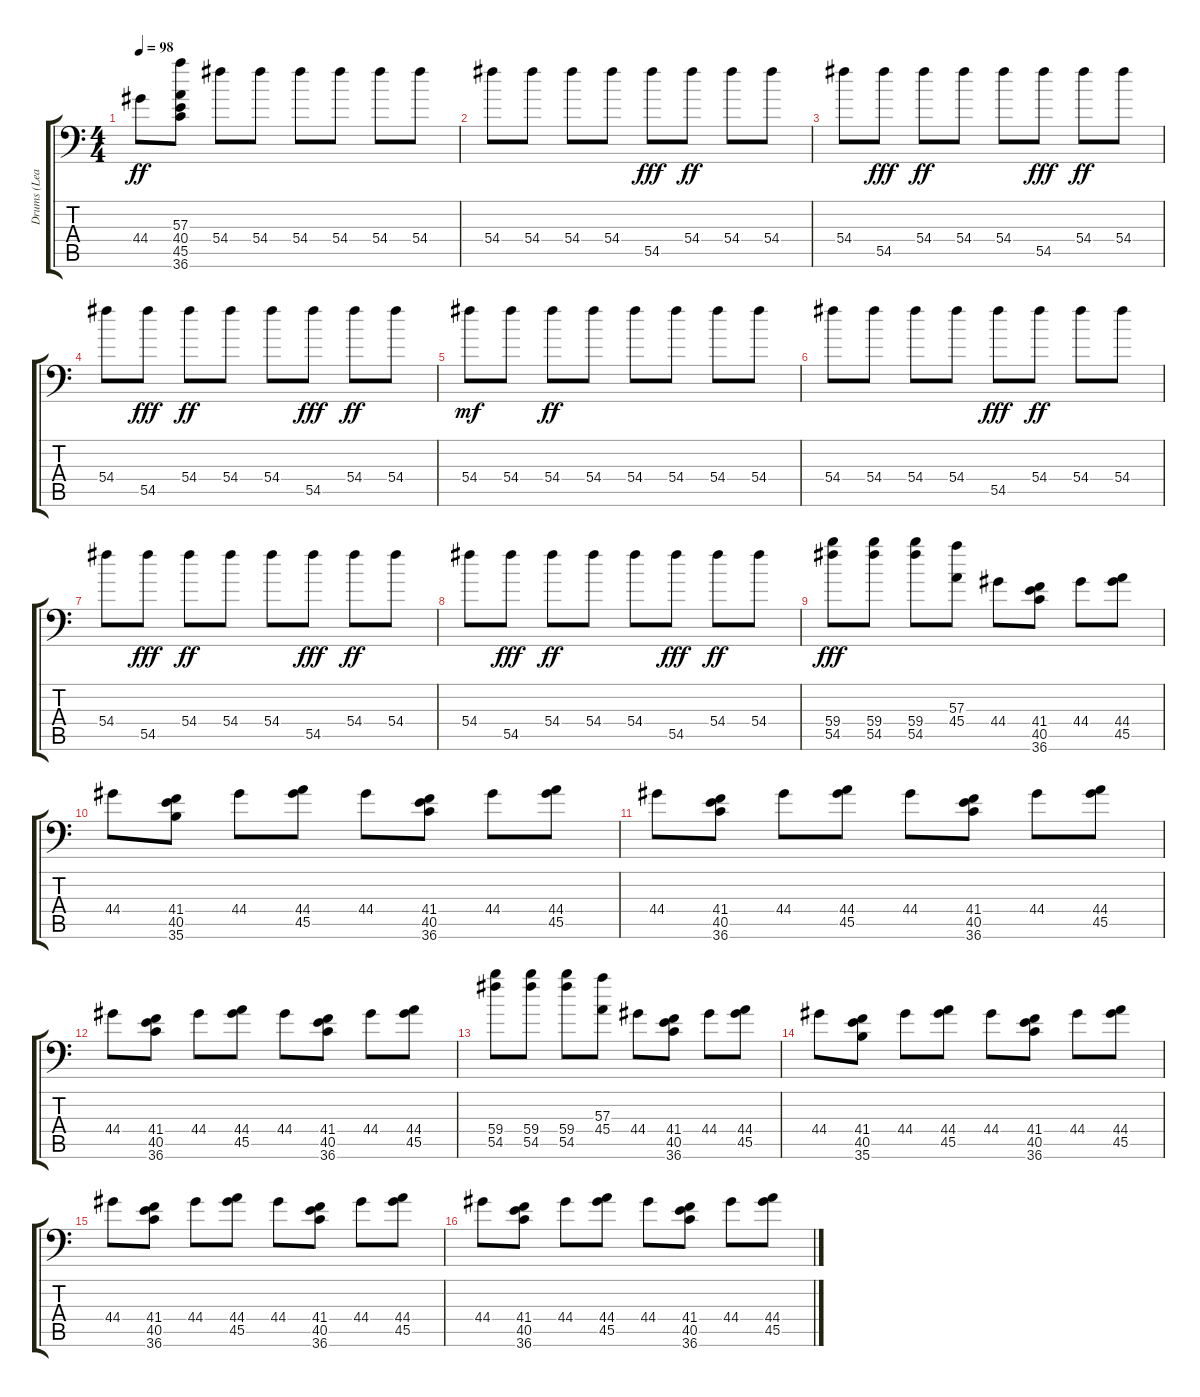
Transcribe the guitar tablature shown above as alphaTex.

\track ("Drums (Leah Shapiro)" "Drums (Lea") {instrument acousticgrandpiano}
\staff {score tabs}
\tuning (C-1 C-1 C-1 C-1 C-1 C-1) {hide}
\ts (4 4)
\tempo 98
\clef f4
\ks c
44.4.8{dy ff} (57.3 40.4 45.5 36.6).8 54.4.8 54.4.8 54.4.8 54.4.8 54.4.8 54.4.8 |
54.4.8 54.4.8 54.4.8 54.4.8 54.5.8{dy fff} 54.4.8{dy ff} 54.4.8 54.4.8 |
54.4.8 54.5.8{dy fff} 54.4.8{dy ff} 54.4.8 54.4.8 54.5.8{dy fff} 54.4.8{dy ff} 54.4.8 |
54.4.8 54.5.8{dy fff} 54.4.8{dy ff} 54.4.8 54.4.8 54.5.8{dy fff} 54.4.8{dy ff} 54.4.8 |
54.4.8{dy mf} 54.4.8 54.4.8{dy ff} 54.4.8 54.4.8 54.4.8 54.4.8 54.4.8 |
54.4.8 54.4.8 54.4.8 54.4.8 54.5.8{dy fff} 54.4.8{dy ff} 54.4.8 54.4.8 |
54.4.8 54.5.8{dy fff} 54.4.8{dy ff} 54.4.8 54.4.8 54.5.8{dy fff} 54.4.8{dy ff} 54.4.8 |
54.4.8 54.5.8{dy fff} 54.4.8{dy ff} 54.4.8 54.4.8 54.5.8{dy fff} 54.4.8{dy ff} 54.4.8 |
(59.4 54.5).8{dy fff} (59.4 54.5).8 (59.4 54.5).8 (57.3 45.4).8 44.4.8 (41.4 40.5 36.6).8 44.4.8 (44.4 45.5).8 |
44.4.8 (41.4 40.5 35.6).8 44.4.8 (44.4 45.5).8 44.4.8 (41.4 40.5 36.6).8 44.4.8 (44.4 45.5).8 |
44.4.8 (41.4 40.5 36.6).8 44.4.8 (44.4 45.5).8 44.4.8 (41.4 40.5 36.6).8 44.4.8 (44.4 45.5).8 |
44.4.8 (41.4 40.5 36.6).8 44.4.8 (44.4 45.5).8 44.4.8 (41.4 40.5 36.6).8 44.4.8 (44.4 45.5).8 |
(59.4 54.5).8 (59.4 54.5).8 (59.4 54.5).8 (57.3 45.4).8 44.4.8 (41.4 40.5 36.6).8 44.4.8 (44.4 45.5).8 |
44.4.8 (41.4 40.5 35.6).8 44.4.8 (44.4 45.5).8 44.4.8 (41.4 40.5 36.6).8 44.4.8 (44.4 45.5).8 |
44.4.8 (41.4 40.5 36.6).8 44.4.8 (44.4 45.5).8 44.4.8 (41.4 40.5 36.6).8 44.4.8 (44.4 45.5).8 |
44.4.8 (41.4 40.5 36.6).8 44.4.8 (44.4 45.5).8 44.4.8 (41.4 40.5 36.6).8 44.4.8 (44.4 45.5).8
